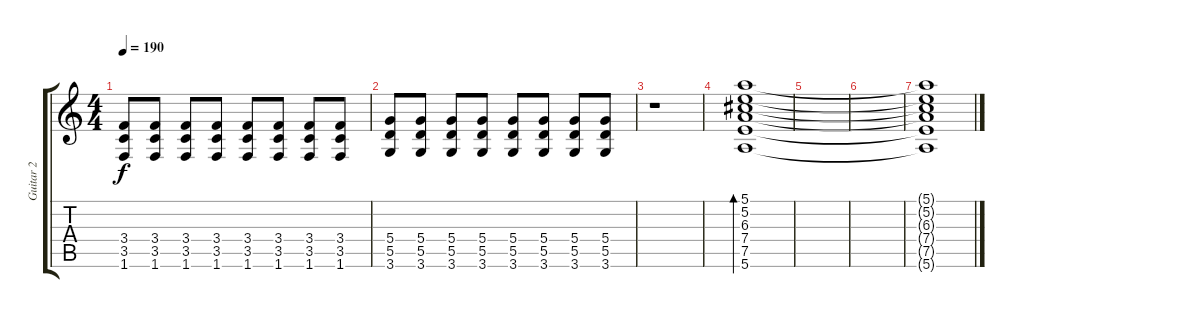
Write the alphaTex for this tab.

\track ("Guitar 2" "Guitar 2") {instrument distortionguitar}
\staff {score tabs}
\tuning (E4 B3 G3 D3 A2 E2) {hide}
\ts (4 4)
\tempo 190
\clef g2
\ks c
(3.4 3.5 1.6).8{dy f} (3.4 3.5 1.6).8 (3.4 3.5 1.6).8 (3.4 3.5 1.6).8 (3.4 3.5 1.6).8 (3.4 3.5 1.6).8 (3.4 3.5 1.6).8 (3.4 3.5 1.6).8 |
(5.4 5.5 3.6).8 (5.4 5.5 3.6).8 (5.4 5.5 3.6).8 (5.4 5.5 3.6).8 (5.4 5.5 3.6).8 (5.4 5.5 3.6).8 (5.4 5.5 3.6).8 (5.4 5.5 3.6).8 |
r.1 |
(5.1 5.2 6.3 7.4 7.5 5.6).1{bd 480 instrument electricguitarclean} |
|
|
(5.1{t} 5.2{t} 6.3{t} 7.4{t} 7.5{t} 5.6{t}).1
